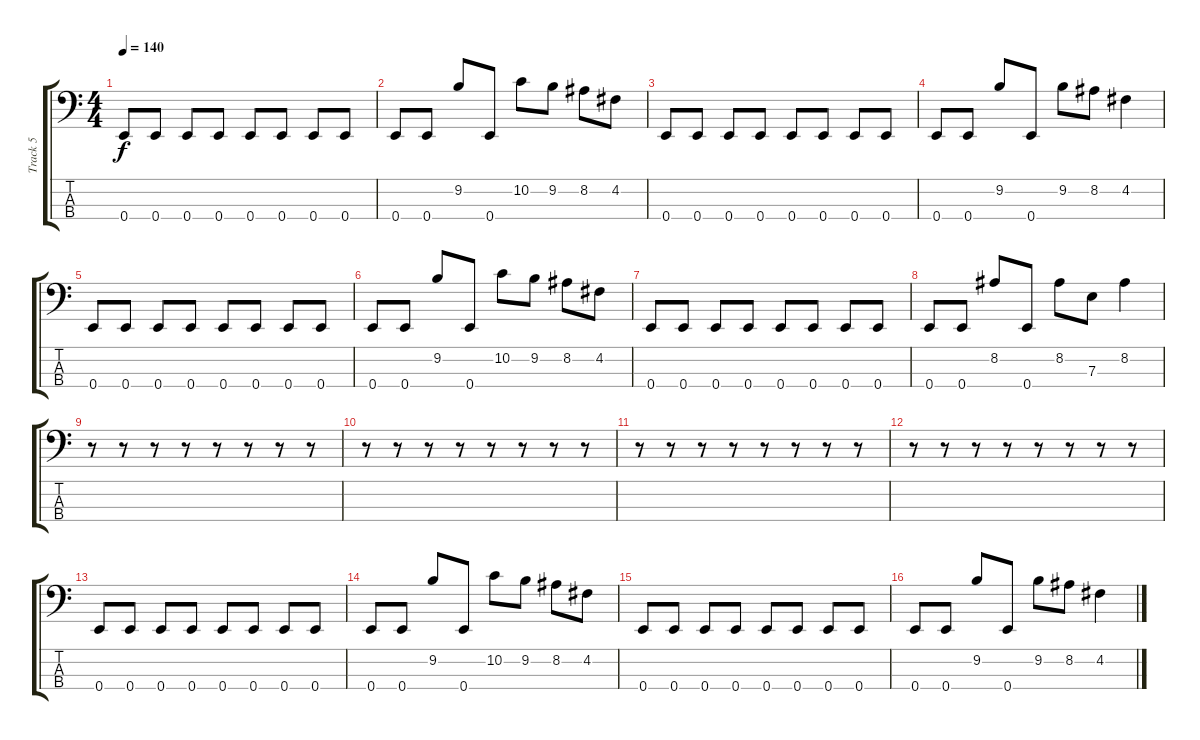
\track ("Track 5" "Track 5") {instrument electricbassfinger}
\staff {score tabs}
\tuning (G2 D2 A1 E1) {hide}
\ts (4 4)
\tempo 140
\clef f4
\ks c
0.4.8{dy f} 0.4.8 0.4.8 0.4.8 0.4.8 0.4.8 0.4.8 0.4.8 |
0.4.8 0.4.8 9.2.8 0.4.8 10.2.8 9.2.8 8.2.8 4.2.8 |
0.4.8 0.4.8 0.4.8 0.4.8 0.4.8 0.4.8 0.4.8 0.4.8 |
0.4.8 0.4.8 9.2.8 0.4.8 9.2.8 8.2.8 4.2.4 |
0.4.8 0.4.8 0.4.8 0.4.8 0.4.8 0.4.8 0.4.8 0.4.8 |
0.4.8 0.4.8 9.2.8 0.4.8 10.2.8 9.2.8 8.2.8 4.2.8 |
0.4.8 0.4.8 0.4.8 0.4.8 0.4.8 0.4.8 0.4.8 0.4.8 |
0.4.8 0.4.8 8.2.8 0.4.8 8.2.8 7.3.8 8.2.4 |
r.8 r.8 r.8 r.8 r.8 r.8 r.8 r.8 |
r.8 r.8 r.8 r.8 r.8 r.8 r.8 r.8 |
r.8 r.8 r.8 r.8 r.8 r.8 r.8 r.8 |
r.8 r.8 r.8 r.8 r.8 r.8 r.8 r.8 |
0.4.8 0.4.8 0.4.8 0.4.8 0.4.8 0.4.8 0.4.8 0.4.8 |
0.4.8 0.4.8 9.2.8 0.4.8 10.2.8 9.2.8 8.2.8 4.2.8 |
0.4.8 0.4.8 0.4.8 0.4.8 0.4.8 0.4.8 0.4.8 0.4.8 |
0.4.8 0.4.8 9.2.8 0.4.8 9.2.8 8.2.8 4.2.4
